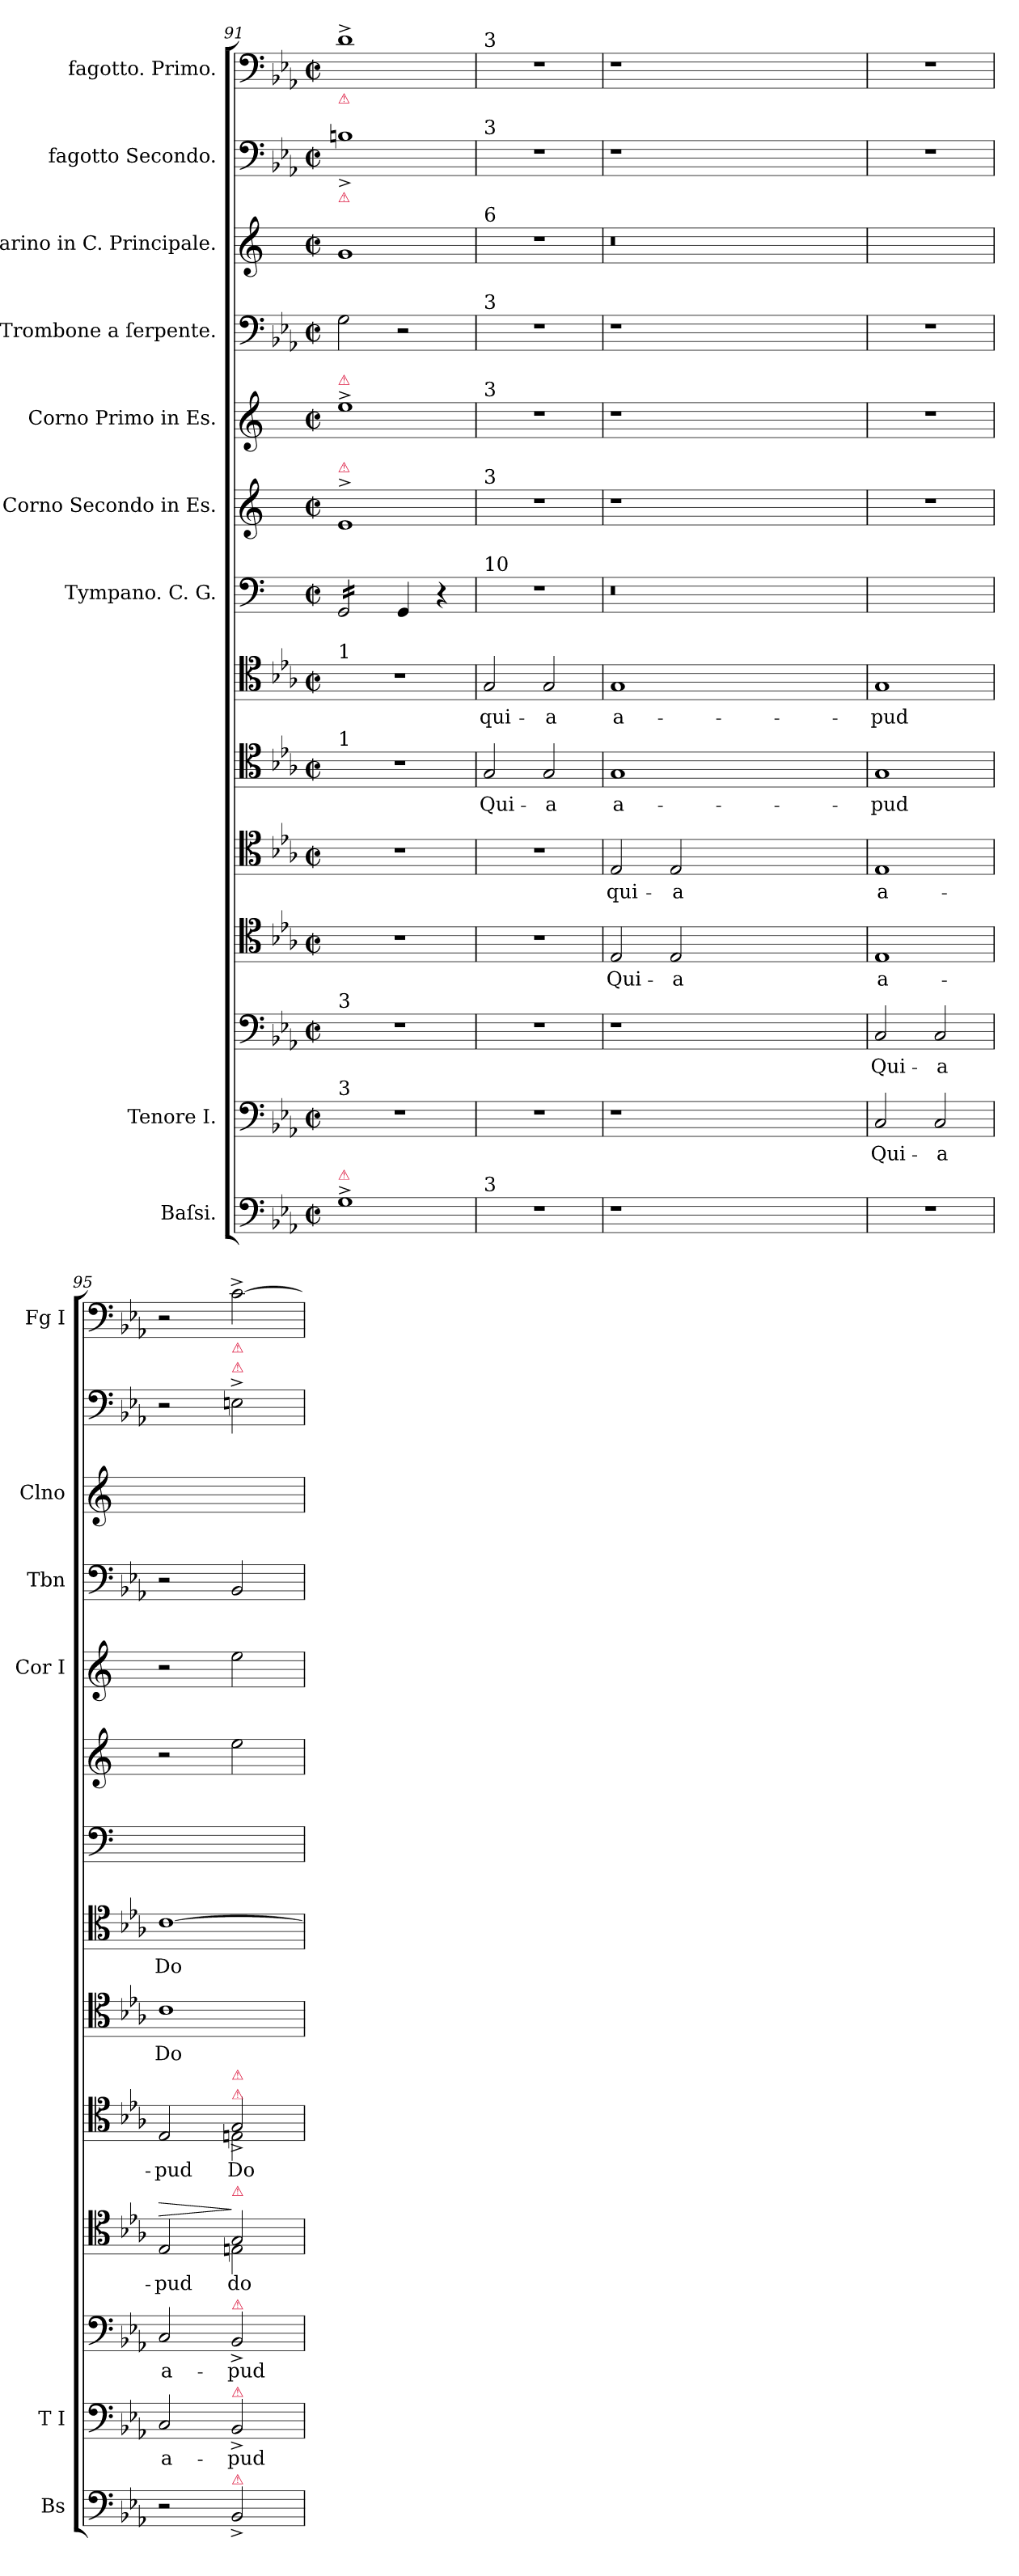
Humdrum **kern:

**kern	**kern	**text	**kern	**text	**kern	**text	**kern	**text	**kern	**text	**kern	**text	**dynam	**kern	**kern	**kern	**kern	**kern	**kern	**kern
*part9	*part8	*part8	*part8	*part8	*part8	*part8	*part8	*part8	*part8	*part8	*part8	*part8	*part8	*part7	*part6	*part5	*part4	*part3	*part2	*part1
*staff14	*staff13	*staff13	*staff12	*staff12	*staff11	*staff11	*staff10	*staff10	*staff9	*staff9	*staff8	*staff8	*staff8/9/10/11/12/13	*staff7	*staff6	*staff5	*staff4	*staff3	*staff2	*staff1
*I"Baſsi.	*I"Tenore I.	*	*	*	*	*	*	*	*	*	*	*	*	*I"Tympano. C. G.	*I"Corno Secondo in Es.	*I"Corno Primo in Es.	*I"Trombone a ſerpente.	*I"Clarino in C. Principale.	*I"fagotto Secondo.	*I"fagotto. Primo.
*I'Bs	*I'T I	*	*	*	*	*	*	*	*	*	*	*	*	*	*	*I'Cor I	*I'Tbn	*I'Clno	*	*I'Fg I
*clefF4	*clefF4	*	*clefF4	*	*clefC4	*	*clefC4	*	*clefC4	*	*clefC4	*	*	*clefF4	*clefG2	*clefG2	*clefF4	*clefG2	*clefF4	*clefF4
*	*	*	*	*	*	*	*	*	*	*	*	*	*	*	*ITrd5c9	*ITrd5c9	*	*	*	*
*k[b-e-a-]	*k[b-e-a-]	*	*k[b-e-a-]	*	*k[b-e-a-]	*	*k[b-e-a-]	*	*k[b-e-a-]	*	*k[b-e-a-]	*	*	*k[]	*k[b-e-a-]	*k[b-e-a-]	*k[b-e-a-]	*k[]	*k[b-e-a-]	*k[b-e-a-]
*c:	*c:	*	*c:	*	*c:	*	*c:	*	*c:	*	*c:	*	*	*	*c:	*c:	*c:	*	*c:	*c:
*M2/2	*M2/2	*	*M2/2	*	*M2/2	*	*M2/2	*	*M2/2	*	*M2/2	*	*	*M2/2	*M2/2	*M2/2	*M2/2	*M2/2	*M2/2	*M2/2
*met(c|)	*met(c|)	*	*met(c|)	*	*met(c|)	*	*met(c|)	*	*met(c|)	*	*met(c|)	*	*	*met(c|)	*met(c|)	*met(c|)	*met(c|)	*met(c|)	*met(c|)	*met(c|)
=91	=91	=91	=91	=91	=91	=91	=91	=91	=91	=91	=91	=91	=91	=91	=91	=91	=91	=91	=91	=91
!	!	!	!	!	!	!	!	!	!	!	!	!	!	!	!	!	!	!	!	!LO:TX:b:color=crimson:t=⚠
!	!	!	!	!	!	!	!	!	!	!	!	!	!	!	!	!	!	!	!LO:TX:b:color=crimson:t=⚠	!
!	!	!	!	!	!	!	!	!	!	!	!	!	!	!	!	!LO:TX:a:color=crimson:t=⚠	!	!	!	!
!	!	!	!	!	!	!	!	!	!	!	!	!	!	!	!LO:TX:a:color=crimson:t=⚠	!	!	!	!	!
!	!	!	!	!	!	!	!	!	!	!	!LO:TX:a:t=1	!	!	!	!	!	!	!	!	!
!	!	!	!	!	!	!	!	!	!LO:TX:a:t=1	!	!	!	!	!	!	!	!	!	!	!
!	!	!	!LO:TX:a:t=3	!	!	!	!	!	!	!	!	!	!	!	!	!	!	!	!	!
!	!LO:TX:a:t=3	!	!	!	!	!	!	!	!	!	!	!	!	!	!	!	!	!	!	!
!LO:TX:a:color=crimson:t=⚠	!	!	!	!	!	!	!	!	!	!	!	!	!	!	!	!	!	!	!	!
*	*	*	*	*	*	*	*	*	*	*	*	*	*	*tremolo	*	*	*	*	*	*
1G^\	1r	.	1r	.	1r	.	1r	.	1r	.	1r	.	.	16GG/LL	1G^\	1g^\	2G\	1g\	1Bn^/	1d^<\
.	.	.	.	.	.	.	.	.	.	.	.	.	.	16GG/	.	.	.	.	.	.
.	.	.	.	.	.	.	.	.	.	.	.	.	.	16GG/	.	.	.	.	.	.
.	.	.	.	.	.	.	.	.	.	.	.	.	.	16GG/	.	.	.	.	.	.
.	.	.	.	.	.	.	.	.	.	.	.	.	.	16GG/	.	.	.	.	.	.
.	.	.	.	.	.	.	.	.	.	.	.	.	.	16GG/	.	.	.	.	.	.
.	.	.	.	.	.	.	.	.	.	.	.	.	.	16GG/	.	.	.	.	.	.
.	.	.	.	.	.	.	.	.	.	.	.	.	.	16GG/JJ	.	.	.	.	.	.
*	*	*	*	*	*	*	*	*	*	*	*	*	*	*Xtremolo	*	*	*	*	*	*
.	.	.	.	.	.	.	.	.	.	.	.	.	.	4GG/	.	.	2r	.	.	.
.	.	.	.	.	.	.	.	.	.	.	.	.	.	4r	.	.	.	.	.	.
=92	=92	=92	=92	=92	=92	=92	=92	=92	=92	=92	=92	=92	=92	=92	=92	=92	=92	=92	=92	=92
!	!	!	!	!	!	!	!	!	!	!	!	!	!	!	!	!	!	!	!	!LO:TX:a:t=3
!	!	!	!	!	!	!	!	!	!	!	!	!	!	!	!	!	!	!	!LO:TX:a:t=3	!
!	!	!	!	!	!	!	!	!	!	!	!	!	!	!	!	!	!	!LO:TX:a:t=6	!	!
!	!	!	!	!	!	!	!	!	!	!	!	!	!	!	!	!	!LO:TX:a:t=3	!	!	!
!	!	!	!	!	!	!	!	!	!	!	!	!	!	!	!	!LO:TX:a:t=3	!	!	!	!
!	!	!	!	!	!	!	!	!	!	!	!	!	!	!	!LO:TX:a:t=3	!	!	!	!	!
!	!	!	!	!	!	!	!	!	!	!	!	!	!	!LO:TX:a:t=10	!	!	!	!	!	!
!LO:TX:a:t=3	!	!	!	!	!	!	!	!	!	!	!	!	!	!	!	!	!	!	!	!
1r	1r	.	1r	.	1r	.	1r	.	2G/	Qui-	2G/	qui-	.	1r	1r	1r	1r	1r	1r	1r
.	.	.	.	.	.	.	.	.	2G/	-a	2G/	-a	.	.	.	.	.	.	.	.
=93	=93	=93	=93	=93	=93	=93	=93	=93	=93	=93	=93	=93	=93	=93	=93	=93	=93	=93	=93	=93
1r	1r	.	1r	.	2E-/	Qui-	2E-/	qui-	1G/	a-	1G/	a-	.	0.r	1r	1r	1r	0.r	1r	1r
.	.	.	.	.	2E-/	-a	2E-/	-a	.	.	.	.	.	.	.	.	.	.	.	.
0ryy	0ryy	.	0ryy	.	0ryy	.	0ryy	.	0ryy	.	0ryy	.	.	.	0ryy	0ryy	0ryy	.	0ryy	0ryy
=94	=94	=94	=94	=94	=94	=94	=94	=94	=94	=94	=94	=94	=94	=94	=94	=94	=94	=94	=94	=94
1r	2C/	Qui-	2C/	Qui-	1E-/	a-	1E-/	a-	1G/	-pud	1G/	-pud	.	1ryy	1r	1r	1r	1ryy	1r	1r
.	2C/	-a	2C/	-a	.	.	.	.	.	.	.	.	.	.	.	.	.	.	.	.
=95	=95	=95	=95	=95	=95	=95	=95	=95	=95	=95	=95	=95	=95	=95	=95	=95	=95	=95	=95	=95
*	*	*	*	*	*^	*	*	*	*	*	*	*	*	*	*	*	*	*	*	*
!	!	!	!	!	!	!	!	!	!	!	!	!	!	!LO:HP:a=4	!	!	!	!	!	!	!
*	*	*	*	*	*	*	*	*^	*	*	*	*	*	*	*	*	*	*	*	*	*
2r	2C/	a-	2C/	a-	2E-/	2ryy	-pud	2E-/	2ryy	-pud	1c\	Do-	[1c\	Do-	>	1ryy	2r	2r	2r	1ryy	2r	2r
!	!	!	!	!	!	!	!	!	!	!	!	!	!	!	!	!	!	!	!	!	!	!LO:TX:b:color=crimson:t=⚠
!	!	!	!	!	!	!	!	!	!	!	!	!	!	!	!	!	!	!	!	!	!LO:TX:a:color=crimson:t=⚠	!
!	!	!	!	!	!	!	!	!LO:TX:a:color=crimson:t=⚠	!	!	!	!	!	!	!	!	!	!	!	!	!	!
!	!	!	!	!	!	!	!	!LO:TX:a:color=crimson:t=⚠	!	!	!	!	!	!	!	!	!	!	!	!	!	!
!	!	!	!	!	!LO:TX:a:color=crimson:t=⚠	!	!	!	!	!	!	!	!	!	!	!	!	!	!	!	!	!
!	!	!	!LO:TX:a:color=crimson:t=⚠	!	!	!	!	!	!	!	!	!	!	!	!	!	!	!	!	!	!	!
!	!LO:TX:a:color=crimson:t=⚠	!	!	!	!	!	!	!	!	!	!	!	!	!	!	!	!	!	!	!	!	!
!LO:TX:a:color=crimson:t=⚠	!	!	!	!	!	!	!	!	!	!	!	!	!	!	!	!	!	!	!	!	!	!
2BB-^>	2BB-^>/	-pud	2BB-^>/	-pud	2En\	2G/	do-	2En\	2G^>/	Do-	.	.	.	.	]	.	2g\	2g\	2BB-/	.	2En^\	[2c^<\
*	*	*	*	*	*v	*v	*	*	*	*	*	*	*	*	*	*	*	*	*	*	*	*
*	*	*	*	*	*	*	*v	*v	*	*	*	*	*	*	*	*	*	*	*	*	*
=	=	=	=	=	=	=	=	=	=	=	=	=	=	=	=	=	=	=	=	=
*-	*-	*-	*-	*-	*-	*-	*-	*-	*-	*-	*-	*-	*-	*-	*-	*-	*-	*-	*-	*-
